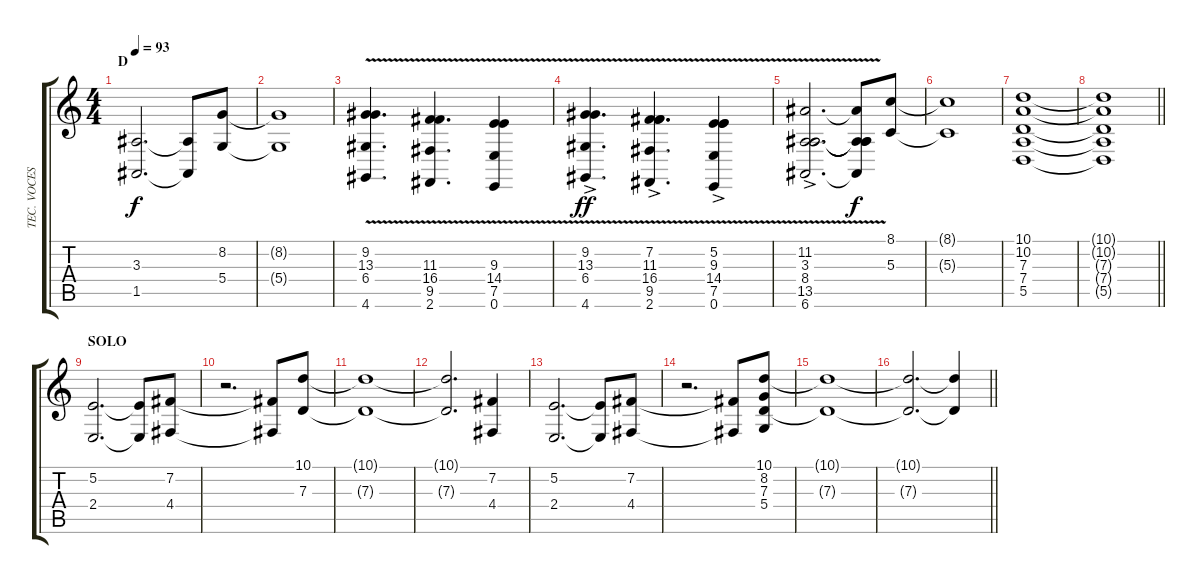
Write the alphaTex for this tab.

\track ("TEC. VOCES" "TEC. VOCES") {instrument lead6voice}
\staff {score tabs}
\tuning (E4 B3 G3 D3 A2 E2) {hide}
\ts (4 4)
\section ("" "D")
\tempo 93
\clef g2
\ks c
(3.3 1.5).2{d dy f} (3.3{t} 1.5{t}).8 (8.2 5.4).8 |
(8.2{t} 5.4{t}).1 |
(9.2 13.3 6.4 4.6{v}).4{d} (11.3 16.4 9.5 2.6{v}).4{d} (9.3 14.4 7.5 0.6{v}).4 |
(9.2 13.3{ac} 6.4{ac} 4.6{v ac}).4{d dy ff} (7.2 11.3{ac} 16.4{ac} 9.5{ac} 2.6{v ac}).4{d} (5.2 9.3{ac} 14.4{ac} 7.5{ac} 0.6{v ac}).4 |
(11.2 3.3{ac} 8.4{ac} 13.5{ac} 6.6{v ac}).2{d} (11.2{t} 3.3{t} 8.4{t} 13.5{t} 6.6{t}).8{dy f} (8.1 5.3).8 |
(8.1{t} 5.3{t}).1 |
(10.1 10.2 7.3 7.4 5.5).1 |
\barLineRight lightlight
(10.1{t} 10.2{t} 7.3{t} 7.4{t} 5.5{t}).1 |
\section ("" "SOLO")
(5.2 2.4).2{d} (5.2{t} 2.4{t}).8 (7.2 4.4).8 |
r.2{d} (7.2{t} 4.4{t}).8 (10.1 7.3).8 |
(10.1{t} 7.3{t}).1 |
(10.1{t} 7.3{t}).2{d} (7.2 4.4).4 |
(5.2 2.4).2{d} (5.2{t} 2.4{t}).8 (7.2 4.4).8 |
r.2{d} (7.2{t} 4.4{t}).8 (10.1 8.2 7.3 5.4).8 |
(10.1{t} 7.3{t}).1 |
\barLineRight lightlight
(10.1{t} 7.3{t}).2{d} (10.1{t} 7.3{t}).4
